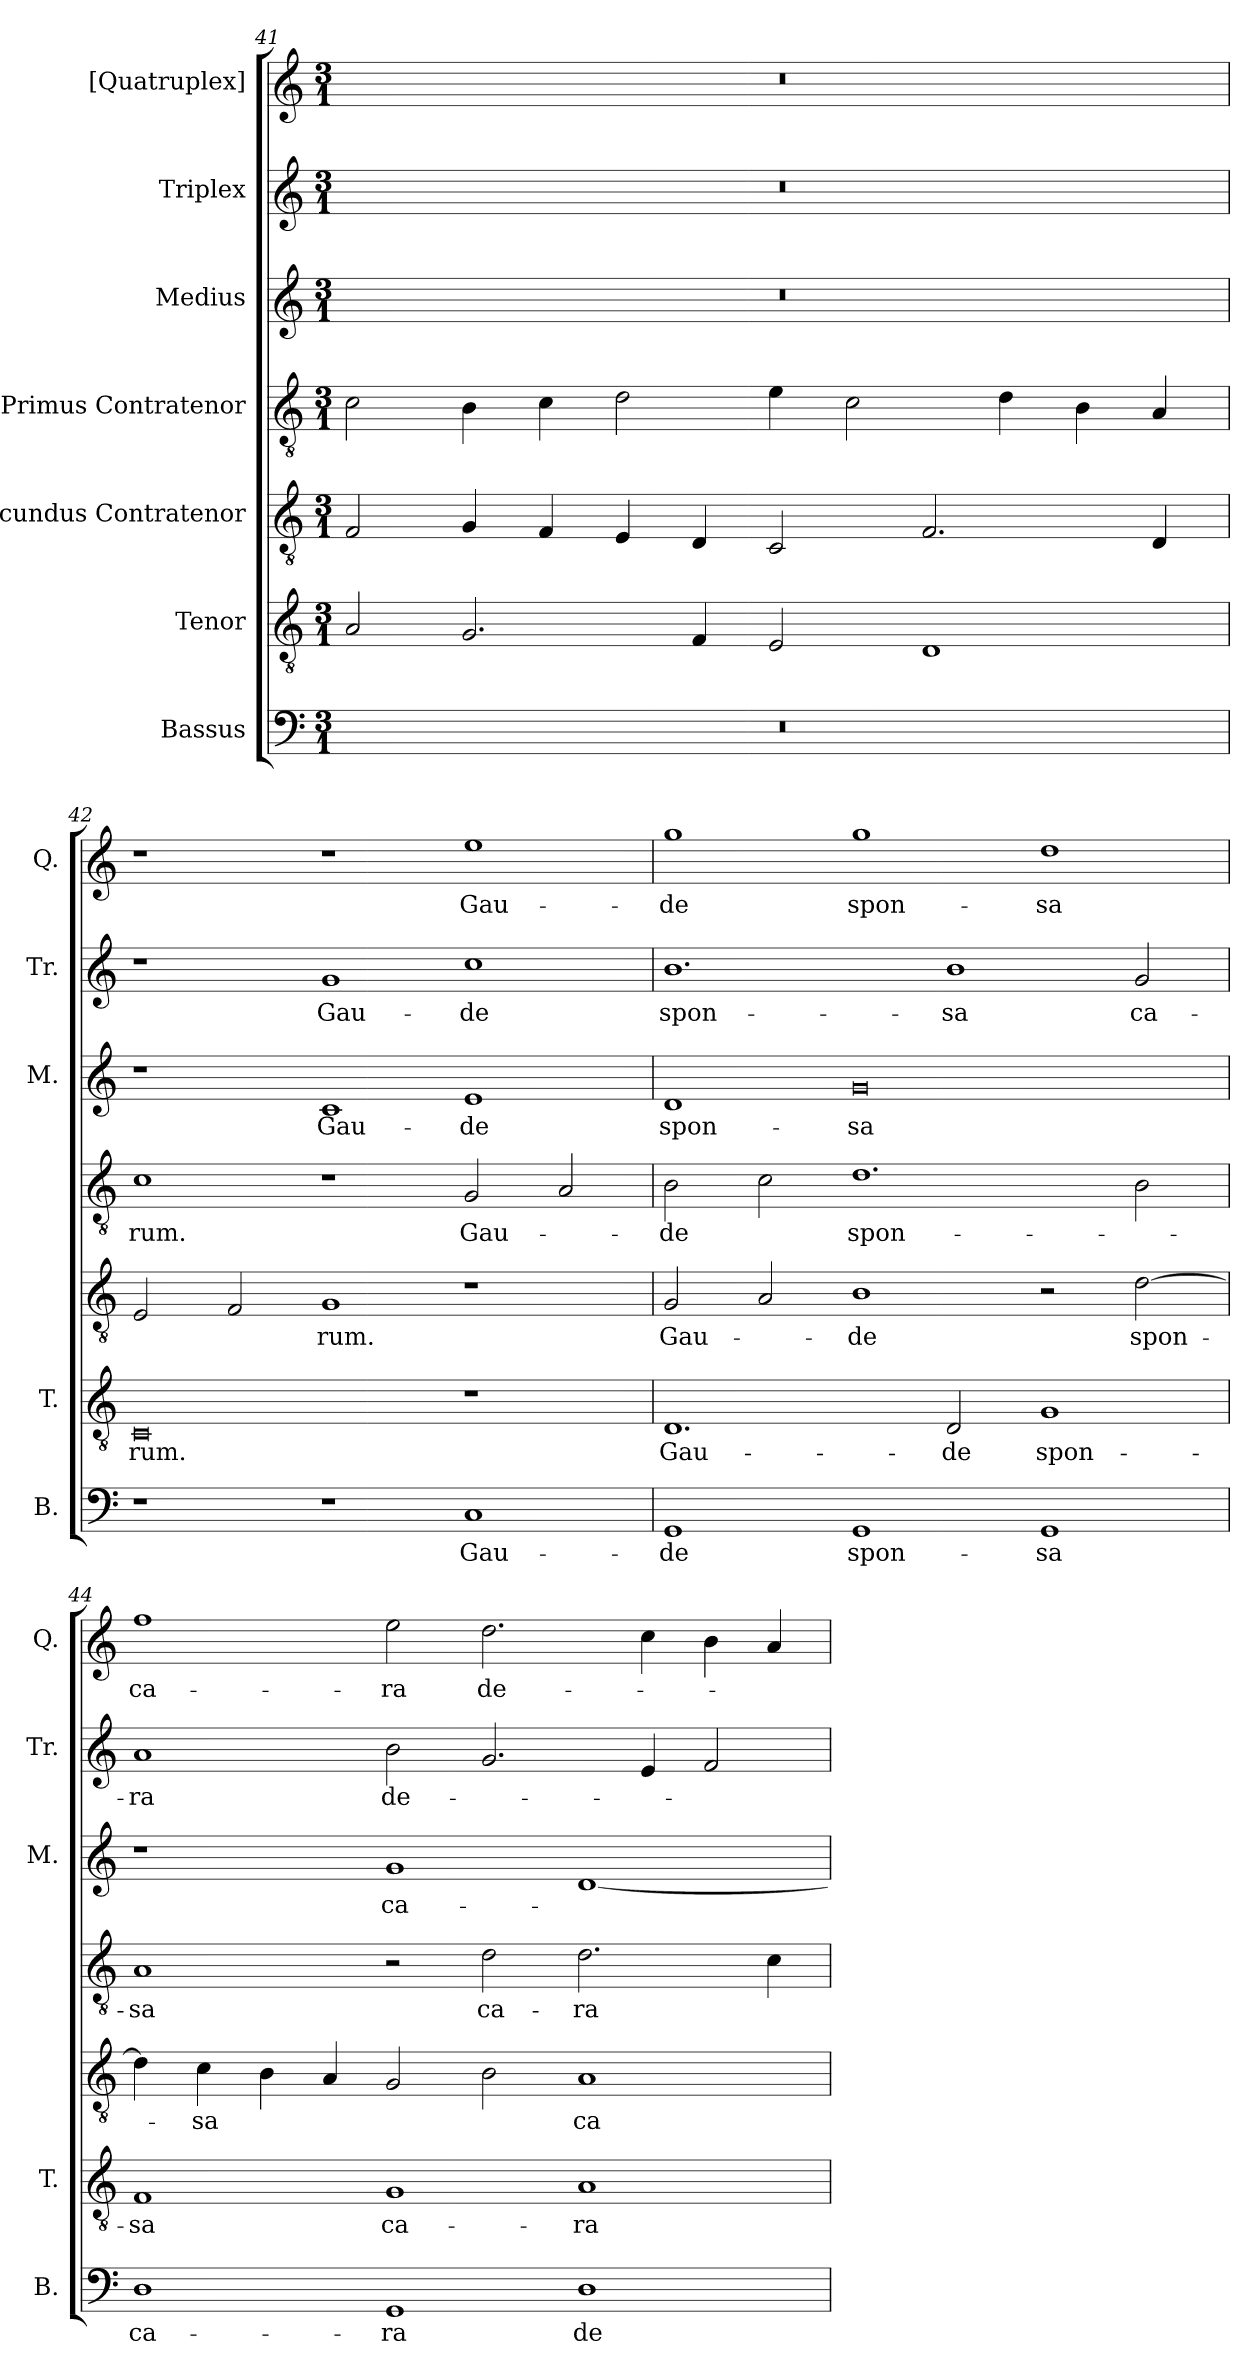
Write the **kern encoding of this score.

**kern	**text	**kern	**text	**kern	**text	**kern	**text	**kern	**text	**kern	**text	**kern	**text
*part7	*part7	*part6	*part6	*part5	*part5	*part4	*part4	*part3	*part3	*part2	*part2	*part1	*part1
*staff7	*staff7	*staff6	*staff6	*staff5	*staff5	*staff4	*staff4	*staff3	*staff3	*staff2	*staff2	*staff1	*staff1
*I"Bassus	*	*I"Tenor	*	*I"Secundus Contratenor	*	*I"Primus Contratenor	*	*I"Medius	*	*I"Triplex	*	*I"[Quatruplex]	*
*I'B.	*	*I'T.	*	*	*	*	*	*I'M.	*	*I'Tr.	*	*I'Q.	*
*clefF4	*	*clefGv2	*	*clefGv2	*	*clefGv2	*	*clefG2	*	*clefG2	*	*clefG2	*
*	*	*ITrd7c12	*	*ITrd7c12	*	*ITrd7c12	*	*	*	*	*	*	*
*k[]	*	*k[]	*	*k[]	*	*k[]	*	*k[]	*	*k[]	*	*k[]	*
*C:	*	*C:	*	*C:	*	*C:	*	*C:	*	*C:	*	*C:	*
*M3/1	*	*M3/1	*	*M3/1	*	*M3/1	*	*M3/1	*	*M3/1	*	*M3/1	*
=41	=41	=41	=41	=41	=41	=41	=41	=41	=41	=41	=41	=41	=41
!LO:N:vis=1	!	!	!	!	!	!	!	!LO:N:vis=1	!	!LO:N:vis=1	!	!LO:N:vis=1	!
0.r	.	2AAi/	.	2FFi/	.	2Ci\	.	0.r	.	0.r	.	0.r	.
.	.	2.GGi/	.	4GGi/	.	4BBi\	.	.	.	.	.	.	.
.	.	.	.	4FFi/	.	4Ci\	.	.	.	.	.	.	.
.	.	.	.	4EEi/	.	2Di\	.	.	.	.	.	.	.
.	.	4FFi/	.	4DDi/	.	.	.	.	.	.	.	.	.
.	.	2EEi/	.	2CCi/	.	4Ei\	.	.	.	.	.	.	.
.	.	.	.	.	.	2Ci\	.	.	.	.	.	.	.
.	.	1DDi	.	2.FFi/	.	.	.	.	.	.	.	.	.
.	.	.	.	.	.	4Di\	.	.	.	.	.	.	.
.	.	.	.	.	.	4BBi\	.	.	.	.	.	.	.
.	.	.	.	4DDi/	.	4AAi/	.	.	.	.	.	.	.
!!LO:PB:g=z
=42	=42	=42	=42	=42	=42	=42	=42	=42	=42	=42	=42	=42	=42
!	!	!	!LO:LY:b:color=#000000	!	!	!	!	!	!	!	!	!	!
!	!	!	!	!	!	!	!LO:LY:b:color=#000000	!	!	!	!	!	!
1r	.	0CCi	-rum.	2EEi/	.	1Ci	-rum.	1r	.	1r	.	1r	.
.	.	.	.	2FFi/	.	.	.	.	.	.	.	.	.
!	!	!	!	!	!LO:LY:b:color=#000000	!	!	!	!	!	!	!	!
!	!	!	!	!	!	!	!	!	!LO:LY:b:color=#000000	!	!	!	!
!	!	!	!	!	!	!	!	!	!	!	!LO:LY:b:color=#000000	!	!
1r	.	.	.	1GGi	-rum.	1r	.	1ci	Gau-	1gi	Gau-	1r	.
!	!LO:LY:b:color=#000000	!	!	!	!	!	!	!	!	!	!	!	!
!	!	!	!	!	!	!	!LO:LY:b:color=#000000	!	!	!	!	!	!
!	!	!	!	!	!	!	!	!	!LO:LY:b:color=#000000	!	!	!	!
!	!	!	!	!	!	!	!	!	!	!	!LO:LY:b:color=#000000	!	!
!	!	!	!	!	!	!	!	!	!	!	!	!	!LO:LY:b:color=#000000
1Ci	Gau-	1r	.	1r	.	2GGi/	Gau-	1ei	-de	1cci	-de	1eei	Gau-
.	.	.	.	.	.	2AAi/	.	.	.	.	.	.	.
=43	=43	=43	=43	=43	=43	=43	=43	=43	=43	=43	=43	=43	=43
!	!LO:LY:b:color=#000000	!	!	!	!	!	!	!	!	!	!	!	!
!	!	!	!LO:LY:b:color=#000000	!	!	!	!	!	!	!	!	!	!
!	!	!	!	!	!LO:LY:b:color=#000000	!	!	!	!	!	!	!	!
!	!	!	!	!	!	!	!LO:LY:b:color=#000000	!	!	!	!	!	!
!	!	!	!	!	!	!	!	!	!LO:LY:b:color=#000000	!	!	!	!
!	!	!	!	!	!	!	!	!	!	!	!LO:LY:b:color=#000000	!	!
!	!	!	!	!	!	!	!	!	!	!	!	!	!LO:LY:b:color=#000000
1GGi	-de	1.DDi	Gau-	2GGi/	Gau-	2BBi\	-de	1di	spon-	1.bi	spon-	1ggi	-de
.	.	.	.	2AAi/	.	2Ci\	.	.	.	.	.	.	.
!	!LO:LY:b:color=#000000	!	!	!	!	!	!	!	!	!	!	!	!
!	!	!	!	!	!LO:LY:b:color=#000000	!	!	!	!	!	!	!	!
!	!	!	!	!	!	!	!LO:LY:b:color=#000000	!	!	!	!	!	!
!	!	!	!	!	!	!	!	!	!LO:LY:b:color=#000000	!	!	!	!
!	!	!	!	!	!	!	!	!	!	!	!	!	!LO:LY:b:color=#000000
1GGi	spon-	.	.	1BBi	-de	1.Di	spon-	0gi	-sa	.	.	1ggi	spon-
!	!	!	!LO:LY:b:color=#000000	!	!	!	!	!	!	!	!	!	!
!	!	!	!	!	!	!	!	!	!	!	!LO:LY:b:color=#000000	!	!
.	.	2DDi/	-de	.	.	.	.	.	.	1bi	-sa	.	.
!	!LO:LY:b:color=#000000	!	!	!	!	!	!	!	!	!	!	!	!
!	!	!	!LO:LY:b:color=#000000	!	!	!	!	!	!	!	!	!	!
!	!	!	!	!	!	!	!	!	!	!	!	!	!LO:LY:b:color=#000000
1GGi	-sa	1GGi	spon-	2r	.	.	.	.	.	.	.	1ddi	-sa
!	!	!	!	!	!LO:LY:b:color=#000000	!	!	!	!	!	!	!	!
!	!	!	!	!	!	!	!	!	!	!	!LO:LY:b:color=#000000	!	!
.	.	.	.	[>2Di\	spon-	2BBi\	.	.	.	2gi/	ca-	.	.
=44	=44	=44	=44	=44	=44	=44	=44	=44	=44	=44	=44	=44	=44
!	!LO:LY:b:color=#000000	!	!	!	!	!	!	!	!	!	!	!	!
!	!	!	!LO:LY:b:color=#000000	!	!	!	!	!	!	!	!	!	!
!	!	!	!	!	!	!	!LO:LY:b:color=#000000	!	!	!	!	!	!
!	!	!	!	!	!	!	!	!	!	!	!LO:LY:b:color=#000000	!	!
!	!	!	!	!	!	!	!	!	!	!	!	!	!LO:LY:b:color=#000000
1Di	ca-	1FFi	-sa	4Di\]	.	1AAi	-sa	1r	.	1ai	-ra	1ffi	ca-
!	!	!	!	!	!LO:LY:b:color=#000000	!	!	!	!	!	!	!	!
.	.	.	.	4Ci\	-sa	.	.	.	.	.	.	.	.
.	.	.	.	4BBi\	.	.	.	.	.	.	.	.	.
.	.	.	.	4AAi/	.	.	.	.	.	.	.	.	.
!	!LO:LY:b:color=#000000	!	!	!	!	!	!	!	!	!	!	!	!
!	!	!	!LO:LY:b:color=#000000	!	!	!	!	!	!	!	!	!	!
!	!	!	!	!	!	!	!	!	!LO:LY:b:color=#000000	!	!	!	!
!	!	!	!	!	!	!	!	!	!	!	!LO:LY:b:color=#000000	!	!
!	!	!	!	!	!	!	!	!	!	!	!	!	!LO:LY:b:color=#000000
1GGi	-ra	1GGi	ca-	2GGi/	.	2r	.	1gi	ca-	2bi\	de-	2eei\	-ra
!	!	!	!	!	!	!	!LO:LY:b:color=#000000	!	!	!	!	!	!
!	!	!	!	!	!	!	!	!	!	!	!	!	!LO:LY:b:color=#000000
.	.	.	.	2BBi\	.	2Di\	ca-	.	.	2.gi/	.	2.ddi\	de-
!	!LO:LY:b:color=#000000	!	!	!	!	!	!	!	!	!	!	!	!
!	!	!	!LO:LY:b:color=#000000	!	!	!	!	!	!	!	!	!	!
!	!	!	!	!	!LO:LY:b:color=#000000	!	!	!	!	!	!	!	!
!	!	!	!	!	!	!	!LO:LY:b:color=#000000	!	!	!	!	!	!
1Di	de-	1AAi	-ra	1AAi	ca-	2.Di\	-ra	[<1di	.	.	.	.	.
.	.	.	.	.	.	.	.	.	.	4ei/	.	4cci\	.
.	.	.	.	.	.	.	.	.	.	2fi/	.	4bi\	.
.	.	.	.	.	.	4Ci\	.	.	.	.	.	4ai/	.
=	=	=	=	=	=	=	=	=	=	=	=	=	=
*-	*-	*-	*-	*-	*-	*-	*-	*-	*-	*-	*-	*-	*-
